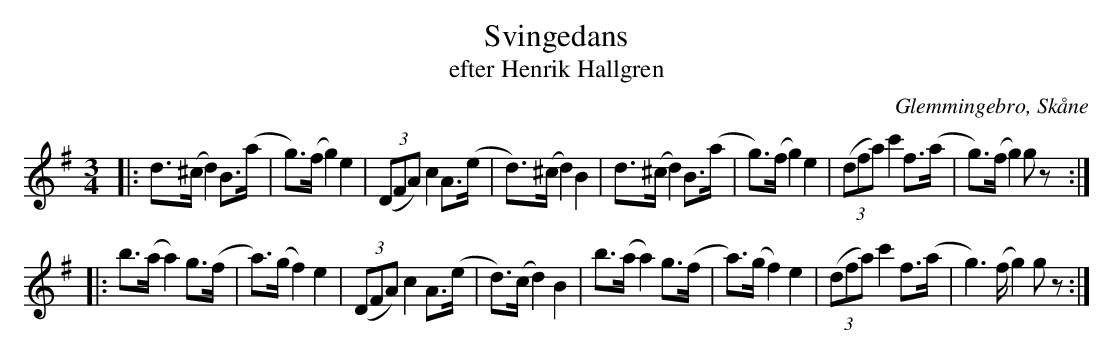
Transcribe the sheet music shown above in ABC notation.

X:1
T:Svingedans
T:efter Henrik Hallgren
O:Glemmingebro, Skåne
M:3/4
L:1/8
K:G
|: d>(^c d2) B>(a | g)>(f g2) e2 | (3(DFA) c2 A>(e | d)>(^c d2) B2 | d>(^c d2) B>(a | g)>(f g2) e2 | (3(dfa) c'2 f>(a | g)>(f  g2)  gz :|
|: b>(a a2) g>(f | a)>(g f2) e2 | (3(DFA) c2 A>(e | d)>(c d2) B2 |b>(a a2) g>(f | a)>(g f2) e2 | (3(dfa) c'2 f>(a | g2)>(f  g2)  gz  :|
